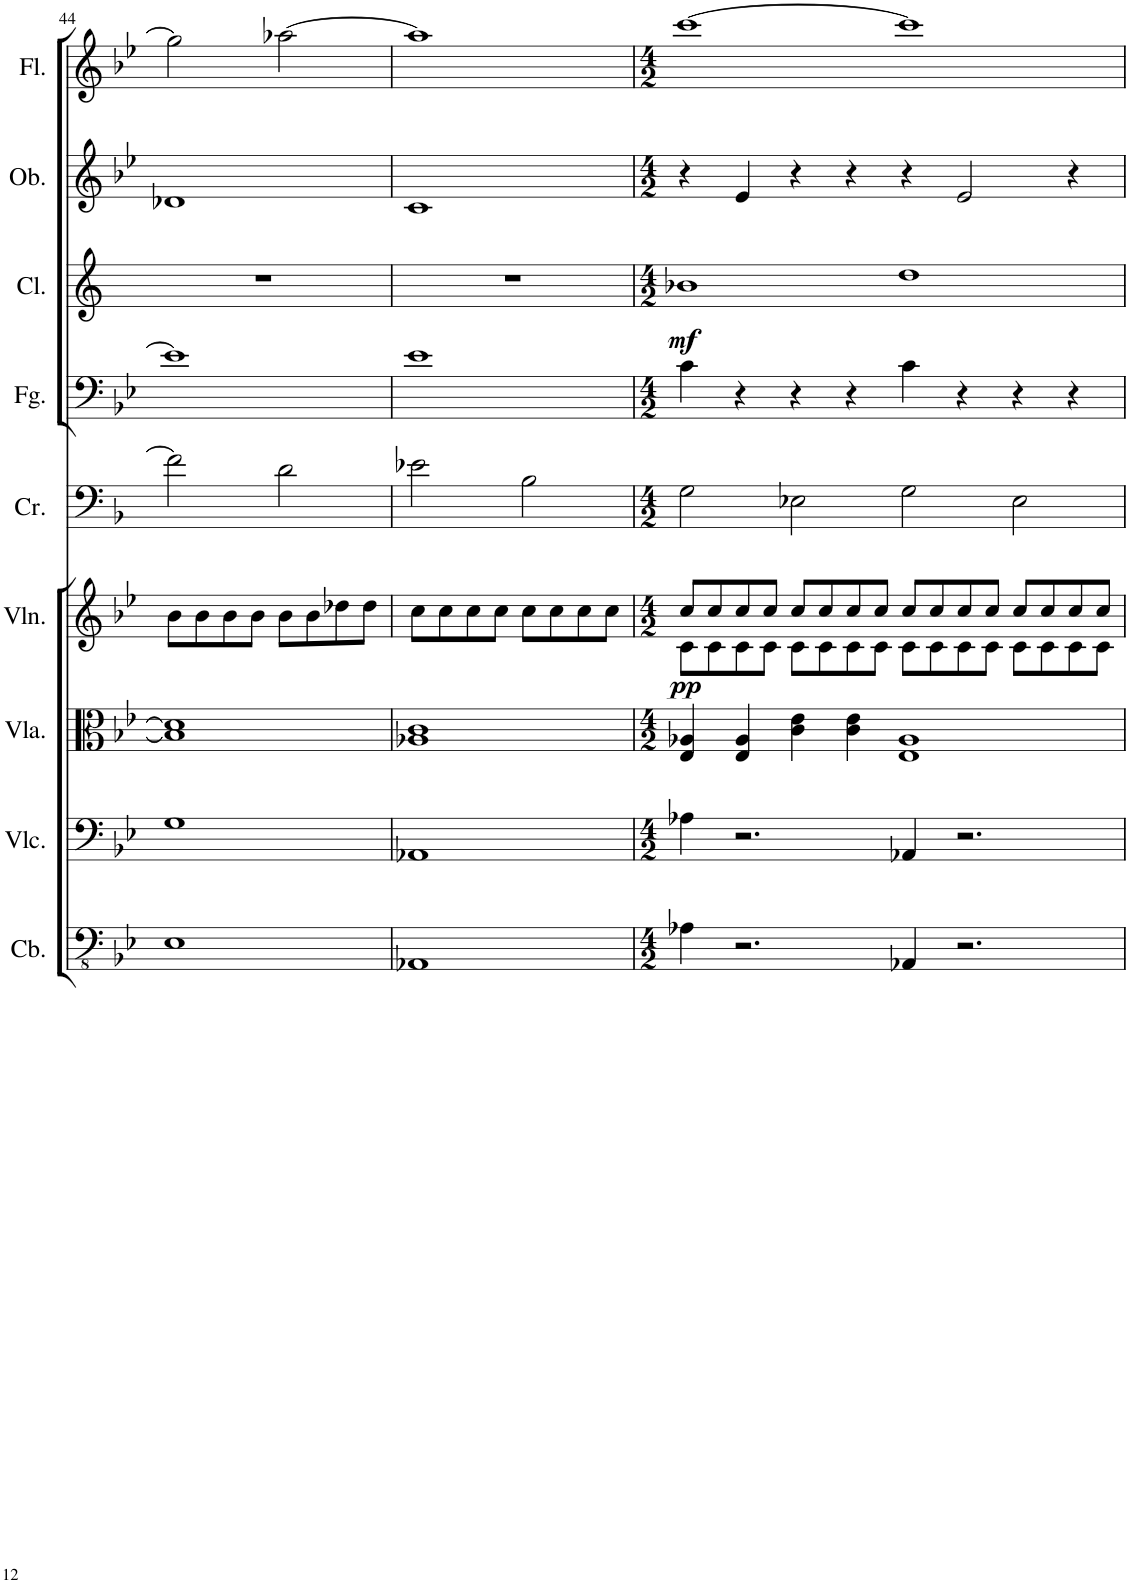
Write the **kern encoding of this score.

**kern	**kern	**kern	**kern	**dynam	**kern	**kern	**kern	**dynam	**kern	**kern
*part9	*part8	*part7	*part6	*part6	*part5	*part4	*part3	*part3	*part2	*part1
*staff9	*staff8	*staff7	*staff6	*staff6	*staff5	*staff4	*staff3	*staff3	*staff2	*staff1
*I"Contrebasse	*I"Violoncello	*I"Viola	*I"Violino	*	*I"Corno in Fa	*I"Fagotto	*I"Clarinetto Soprano in Sib	*	*I"Oboe	*I"Flauto in Do
*I'Cb.	*I'Vlc.	*I'Vla.	*I'Vln.	*	*I'Cr.	*I'Fg.	*I'Cl.	*	*I'Ob.	*I'Fl.
!!LO:PB:g=z
*clefFv4	*clefF4	*clefC3	*clefG2	*	*clefF4	*clefF4	*clefG2	*	*clefG2	*clefG2
*Trd7c12	*	*	*	*	*Trd4c7	*	*Trd1c2	*	*	*
*k[b-e-]	*k[b-e-]	*k[b-e-]	*k[b-e-]	*	*k[b-]	*k[b-e-]	*k[]	*	*k[b-e-]	*k[b-e-]
*M2/2	*M2/2	*M2/2	*M2/2	*	*M2/2	*M2/2	*M2/2	*	*M2/2	*M2/2
=44	=44	=44	=44	=44	=44	=44	=44	=44	=44	=44
1EE-	1G	1B-] 1d-]	8b-\L	.	2f\]	1e-]	1r	.	1d-X	2gg\]
.	.	.	8b-\	.	.	.	.	.	.	.
.	.	.	8b-\	.	.	.	.	.	.	.
.	.	.	8b-\J	.	.	.	.	.	.	.
.	.	.	8b-\L	.	2d\	.	.	.	.	[2aa-X\
.	.	.	8b-\	.	.	.	.	.	.	.
.	.	.	8dd-X\	.	.	.	.	.	.	.
.	.	.	8dd-\J	.	.	.	.	.	.	.
=45	=45	=45	=45	=45	=45	=45	=45	=45	=45	=45
1AAA-X	1AA-X	1A-X 1c	8cc\L	.	2e-X\	1e-	1r	.	1c	1aa-]
.	.	.	8cc\	.	.	.	.	.	.	.
.	.	.	8cc\	.	.	.	.	.	.	.
.	.	.	8cc\J	.	.	.	.	.	.	.
.	.	.	8cc\L	.	2B-\	.	.	.	.	.
.	.	.	8cc\	.	.	.	.	.	.	.
.	.	.	8cc\	.	.	.	.	.	.	.
.	.	.	8cc\J	.	.	.	.	.	.	.
=46	=46	=46	=46	=46	=46	=46	=46	=46	=46	=46
*M4/2	*M4/2	*M4/2	*M4/2	*	*M4/2	*M4/2	*M4/2	*	*M4/2	*M4/2
*	*	*	*^	*	*	*	*	*	*	*
!	!	!	!	!	!LO:DY:b	!	!	!	!LO:DY:b	!	!
4AA-X\	4A-X\	4E-/ 4A-X/	8cc/L	8c\L	pp	2G\	4c\	1b-X	mf	4r	[1ccc
.	.	.	8cc/	8c\	.	.	.	.	.	.	.
2.r	2.r	4E-/ 4A-/	8cc/	8c\	.	.	4r	.	.	4e-/	.
.	.	.	8cc/J	8c\J	.	.	.	.	.	.	.
.	.	4c\ 4e-\	8cc/L	8c\L	.	2E-X\	4r	.	.	4r	.
.	.	.	8cc/	8c\	.	.	.	.	.	.	.
.	.	4c\ 4e-\	8cc/	8c\	.	.	4r	.	.	4r	.
.	.	.	8cc/J	8c\J	.	.	.	.	.	.	.
4AAA-X/	4AA-X/	1E- 1A-	8cc/L	8c\L	.	2G\	4c\	1dd	.	4r	1ccc]
.	.	.	8cc/	8c\	.	.	.	.	.	.	.
2.r	2.r	.	8cc/	8c\	.	.	4r	.	.	2e-/	.
.	.	.	8cc/J	8c\J	.	.	.	.	.	.	.
.	.	.	8cc/L	8c\L	.	2E-\	4r	.	.	.	.
.	.	.	8cc/	8c\	.	.	.	.	.	.	.
.	.	.	8cc/	8c\	.	.	4r	.	.	4r	.
.	.	.	8cc/J	8c\J	.	.	.	.	.	.	.
*	*	*	*v	*v	*	*	*	*	*	*	*
=	=	=	=	=	=	=	=	=	=	=
*-	*-	*-	*-	*-	*-	*-	*-	*-	*-	*-
